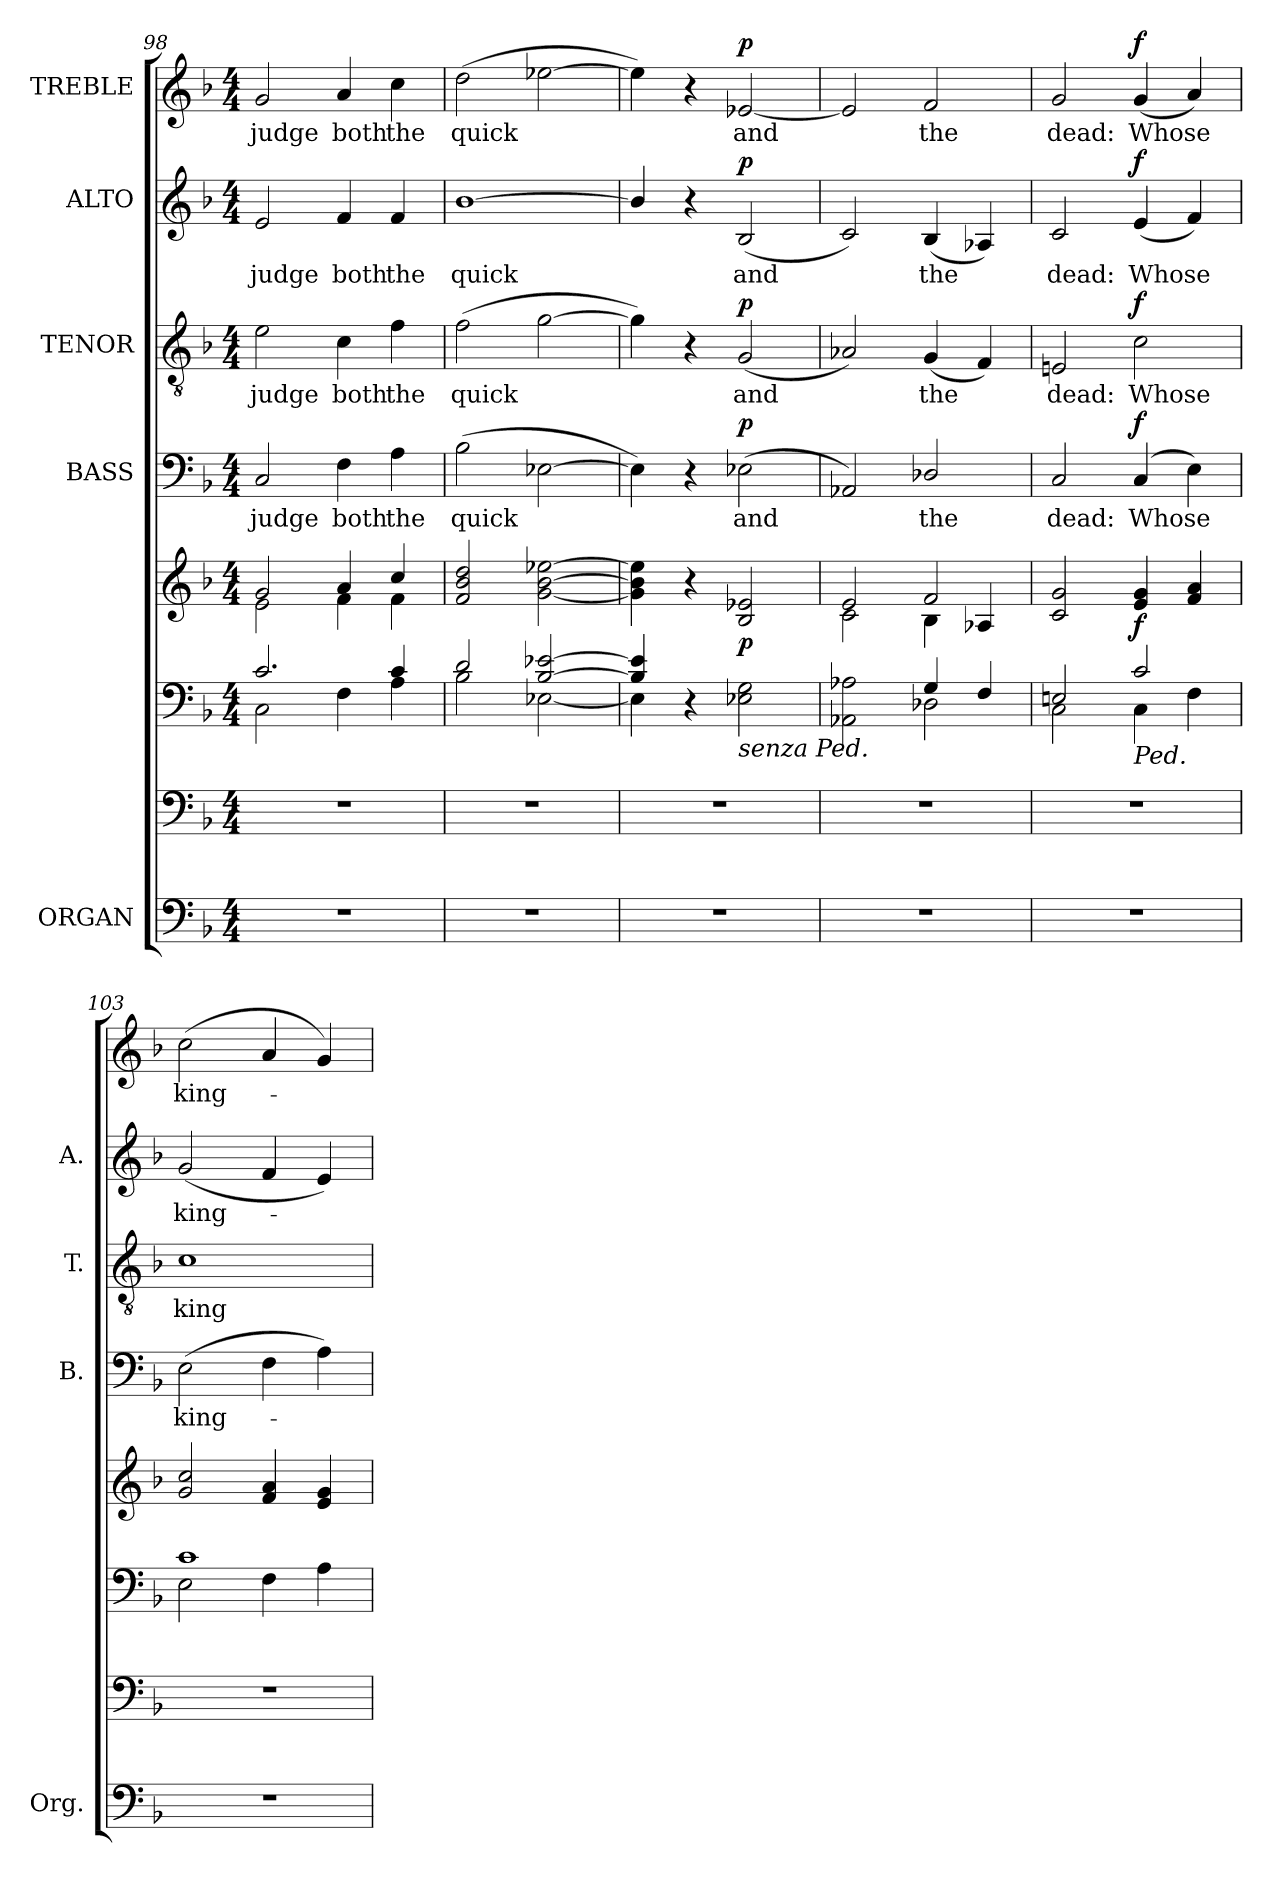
**kern	**kern	**kern	**kern	**dynam	**kern	**text	**dynam	**kern	**text	**dynam	**kern	**text	**dynam	**kern	**text	**dynam
*part5	*part5	*part5	*part5	*part5	*part4	*part4	*part4	*part3	*part3	*part3	*part2	*part2	*part2	*part1	*part1	*part1
*staff8	*staff7	*staff6	*staff5	*staff5/6/7/8	*staff4	*staff4	*staff4	*staff3	*staff3	*staff3	*staff2	*staff2	*staff2	*staff1	*staff1	*staff1
*I"ORGAN	*	*	*	*	*I"BASS	*	*	*I"TENOR	*	*	*I"ALTO	*	*	*I"TREBLE	*	*
*I'Org.	*	*	*	*	*I'B.	*	*	*I'T.	*	*	*I'A.	*	*	*	*	*
*clefF4	*clefF4	*clefF4	*clefG2	*	*clefF4	*	*	*clefGv2	*	*	*clefG2	*	*	*clefG2	*	*
*	*	*	*	*	*	*	*	*ITrd7c12	*	*	*	*	*	*	*	*
*k[b-]	*k[b-]	*k[b-]	*k[b-]	*	*k[b-]	*	*	*k[b-]	*	*	*k[b-]	*	*	*k[b-]	*	*
*F:	*F:	*F:	*F:	*	*F:	*	*	*F:	*	*	*F:	*	*	*F:	*	*
*M4/4	*M4/4	*M4/4	*M4/4	*	*M4/4	*	*	*M4/4	*	*	*M4/4	*	*	*M4/4	*	*
=98	=98	=98	=98	=98	=98	=98	=98	=98	=98	=98	=98	=98	=98	=98	=98	=98
*	*	*^	*^	*	*	*	*	*	*	*	*	*	*	*	*	*
!	!	!	!	!	!	!	!	!LO:LY:b:color=#000000	!	!	!	!	!	!	!	!	!	!
!	!	!	!	!	!	!	!	!	!	!	!LO:LY:b:color=#000000	!	!	!	!	!	!	!
!	!	!	!	!	!	!	!	!	!	!	!	!	!	!LO:LY:b:color=#000000	!	!	!	!
!	!	!	!	!	!	!	!	!	!	!	!	!	!	!	!	!	!LO:LY:b:color=#000000	!
1r	1r	2.ci/	2Ci\	2gi/	2ei\	.	2Ci/	judge	.	2Ei\	judge	.	2ei/	judge	.	2gi/	judge	.
!	!	!	!	!	!	!	!	!LO:LY:b:color=#000000	!	!	!	!	!	!	!	!	!	!
!	!	!	!	!	!	!	!	!	!	!	!LO:LY:b:color=#000000	!	!	!	!	!	!	!
!	!	!	!	!	!	!	!	!	!	!	!	!	!	!LO:LY:b:color=#000000	!	!	!	!
!	!	!	!	!	!	!	!	!	!	!	!	!	!	!	!	!	!LO:LY:b:color=#000000	!
.	.	.	4Fi\	4ai/	4fi\	.	4Fi\	both	.	4Ci\	both	.	4fi/	both	.	4ai/	both	.
!	!	!	!	!	!	!	!	!LO:LY:b:color=#000000	!	!	!	!	!	!	!	!	!	!
!	!	!	!	!	!	!	!	!	!	!	!LO:LY:b:color=#000000	!	!	!	!	!	!	!
!	!	!	!	!	!	!	!	!	!	!	!	!	!	!LO:LY:b:color=#000000	!	!	!	!
!	!	!	!	!	!	!	!	!	!	!	!	!	!	!	!	!	!LO:LY:b:color=#000000	!
.	.	4ci/	4Ai\	4cci/	4fi\	.	4Ai\	the	.	4Fi\	the	.	4fi/	the	.	4cci\	the	.
*	*	*	*	*v	*v	*	*	*	*	*	*	*	*	*	*	*	*	*
!!LO:LB:g=z
=99	=99	=99	=99	=99	=99	=99	=99	=99	=99	=99	=99	=99	=99	=99	=99	=99	=99
*	*	*	*	*^	*	*	*	*	*	*	*	*	*	*	*	*	*
!	!	!	!	!	!	!	!	!LO:LY:b:color=#000000	!	!	!	!	!	!	!	!	!	!
*	*	*	*	*v	*v	*	*	*	*	*	*	*	*	*	*	*	*	*
*	*	*	*	*^	*	*	*	*	*	*	*	*	*	*	*	*	*
!	!	!	!	!	!	!	!	!	!	!	!LO:LY:b:color=#000000	!	!	!	!	!	!	!
*	*	*	*	*v	*v	*	*	*	*	*	*	*	*	*	*	*	*	*
*	*	*	*	*^	*	*	*	*	*	*	*	*	*	*	*	*	*
!	!	!	!	!	!	!	!	!	!	!	!	!	!	!LO:LY:b:color=#000000	!	!	!	!
*	*	*	*	*v	*v	*	*	*	*	*	*	*	*	*	*	*	*	*
*	*	*	*	*^	*	*	*	*	*	*	*	*	*	*	*	*	*
!	!	!	!	!	!	!	!	!	!	!	!	!	!	!	!	!	!LO:LY:b:color=#000000	!
*	*	*	*	*v	*v	*	*	*	*	*	*	*	*	*	*	*	*	*
1r	1r	2di/	2B-i\	2fi/ 2b-i 2ddi	.	(2B-i\	quick	.	(2Fi\	quick	.	[1b-i	quick	.	(2ddi\	quick	.
.	.	[2B-i/ [2e-Xi	[2E-Xi\	[2gi\ [2b-i [2ee-Xi	.	[2E-Xi\	.	.	[2Gi\	.	.	.	.	.	[2ee-Xi\	.	.
=100	=100	=100	=100	=100	=100	=100	=100	=100	=100	=100	=100	=100	=100	=100	=100	=100	=100
1r	1r	4B-i/] 4e-i]	4E-i\]	4gi\] 4b-i] 4ee-i]	.	4E-i\])	.	.	4Gi\])	.	.	4b-i/]	.	.	4ee-i\])	.	.
.	.	4r	4ryy	4r	.	4r	.	.	4r	.	.	4r	.	.	4r	.	.
!	!	!	!	!	!	!	!LO:LY:b:color=#000000	!	!	!	!	!	!	!	!	!	!
!	!	!	!	!	!	!	!	!	!	!LO:LY:b:color=#000000	!	!	!	!	!	!	!
!	!	!	!	!	!	!	!	!	!	!	!	!	!LO:LY:b:color=#000000	!	!	!	!
!	!	!LO:TX:b:i:t=senza Ped.	!	!	!	!	!	!	!	!	!	!	!	!	!	!	!
!	!	!	!	!	!	!	!	!	!	!	!	!	!	!	!	!LO:LY:b:color=#000000	!
.	.	2E-Xi\ 2Gi	2ryy	2B-i/ 2e-Xi	p	(2E-Xi\	and	p	(2GGi/	and	p	(2B-i/	and	p	[2e-Xi/	and	p
=101	=101	=101	=101	=101	=101	=101	=101	=101	=101	=101	=101	=101	=101	=101	=101	=101	=101
*	*	*	*	*^	*	*	*	*	*	*	*	*	*	*	*	*	*
1r	1r	2AA-Xi\ 2A-Xi	2ryy	2ei/	2ci\	.	2AA-Xi/)	.	.	2AA-Xi/)	.	.	2ci/)	.	.	2e-i/]	.	.
!	!	!	!	!	!	!	!	!LO:LY:b:color=#000000	!	!	!	!	!	!	!	!	!	!
!	!	!	!	!	!	!	!	!	!	!	!LO:LY:b:color=#000000	!	!	!	!	!	!	!
!	!	!	!	!	!	!	!	!	!	!	!	!	!	!LO:LY:b:color=#000000	!	!	!	!
!	!	!	!	!	!	!	!	!	!	!	!	!	!	!	!	!	!LO:LY:b:color=#000000	!
.	.	4Gi/	2D-Xi\	2fi/	4B-i\	.	2D-Xi/	the	.	(4GGi/	the	.	(4B-i/	the	.	2fi/	the	.
.	.	4Fi/	.	.	4A-Xi/	.	.	.	.	4FFi/)	.	.	4A-Xi/)	.	.	.	.	.
*	*	*	*	*v	*v	*	*	*	*	*	*	*	*	*	*	*	*	*
=102	=102	=102	=102	=102	=102	=102	=102	=102	=102	=102	=102	=102	=102	=102	=102	=102	=102
*	*	*	*	*^	*	*	*	*	*	*	*	*	*	*	*	*	*
!	!	!	!	!	!	!	!	!LO:LY:b:color=#000000	!	!	!	!	!	!	!	!	!	!
*	*	*	*	*v	*v	*	*	*	*	*	*	*	*	*	*	*	*	*
*	*	*	*	*^	*	*	*	*	*	*	*	*	*	*	*	*	*
!	!	!	!	!	!	!	!	!	!	!	!LO:LY:b:color=#000000	!	!	!	!	!	!	!
*	*	*	*	*v	*v	*	*	*	*	*	*	*	*	*	*	*	*	*
*	*	*	*	*^	*	*	*	*	*	*	*	*	*	*	*	*	*
!	!	!	!	!	!	!	!	!	!	!	!	!	!	!LO:LY:b:color=#000000	!	!	!	!
*	*	*	*	*v	*v	*	*	*	*	*	*	*	*	*	*	*	*	*
*	*	*	*	*^	*	*	*	*	*	*	*	*	*	*	*	*	*
!	!	!	!	!	!	!	!	!	!	!	!	!	!	!	!	!	!LO:LY:b:color=#000000	!
*	*	*	*	*v	*v	*	*	*	*	*	*	*	*	*	*	*	*	*
1r	1r	2Eni/	2Ci\	2ci/ 2gi	.	2Ci/	dead:	.	2EEni/	dead:	.	2ci/	dead:	.	2gi/	dead:	.
!	!	!	!	!	!	!	!LO:LY:b:color=#000000	!	!	!	!	!	!	!	!	!	!
!	!	!	!	!	!	!	!	!	!	!LO:LY:b:color=#000000	!	!	!	!	!	!	!
!	!	!	!	!	!	!	!	!	!	!	!	!	!LO:LY:b:color=#000000	!	!	!	!
!	!	!LO:TX:b:i:t=Ped.	!	!	!	!	!	!	!	!	!	!	!	!	!	!	!
!	!	!	!	!	!	!	!	!	!	!	!	!	!	!	!	!LO:LY:b:color=#000000	!
.	.	2ci/	4Ci\	4ei/ 4gi	f	(4Ci/	Whose	f	2Ci\	Whose	f	(4ei/	Whose	f	(4gi/	Whose	f
.	.	.	4Fi\	4fi/ 4ai	.	4Ei\)	.	.	.	.	.	4fi/)	.	.	4ai/)	.	.
=103	=103	=103	=103	=103	=103	=103	=103	=103	=103	=103	=103	=103	=103	=103	=103	=103	=103
!	!	!	!	!	!	!	!LO:LY:b:color=#000000	!	!	!	!	!	!	!	!	!	!
!	!	!	!	!	!	!	!	!	!	!LO:LY:b:color=#000000	!	!	!	!	!	!	!
!	!	!	!	!	!	!	!	!	!	!	!	!	!LO:LY:b:color=#000000	!	!	!	!
!	!	!	!	!	!	!	!	!	!	!	!	!	!	!	!	!LO:LY:b:color=#000000	!
1r	1r	1ci	2Ei\	2gi/ 2cci	.	(2Ei\	king-	.	1Ci	king-	.	(2gi/	king-	.	(2cci\	king-	.
.	.	.	4Fi\	4fi/ 4ai	.	4Fi\	.	.	.	.	.	4fi/	.	.	4ai/	.	.
.	.	.	4Ai\	4ei/ 4gi	.	4Ai\)	.	.	.	.	.	4ei/)	.	.	4gi/)	.	.
*	*	*v	*v	*	*	*	*	*	*	*	*	*	*	*	*	*	*
=	=	=	=	=	=	=	=	=	=	=	=	=	=	=	=	=
*-	*-	*-	*-	*-	*-	*-	*-	*-	*-	*-	*-	*-	*-	*-	*-	*-
